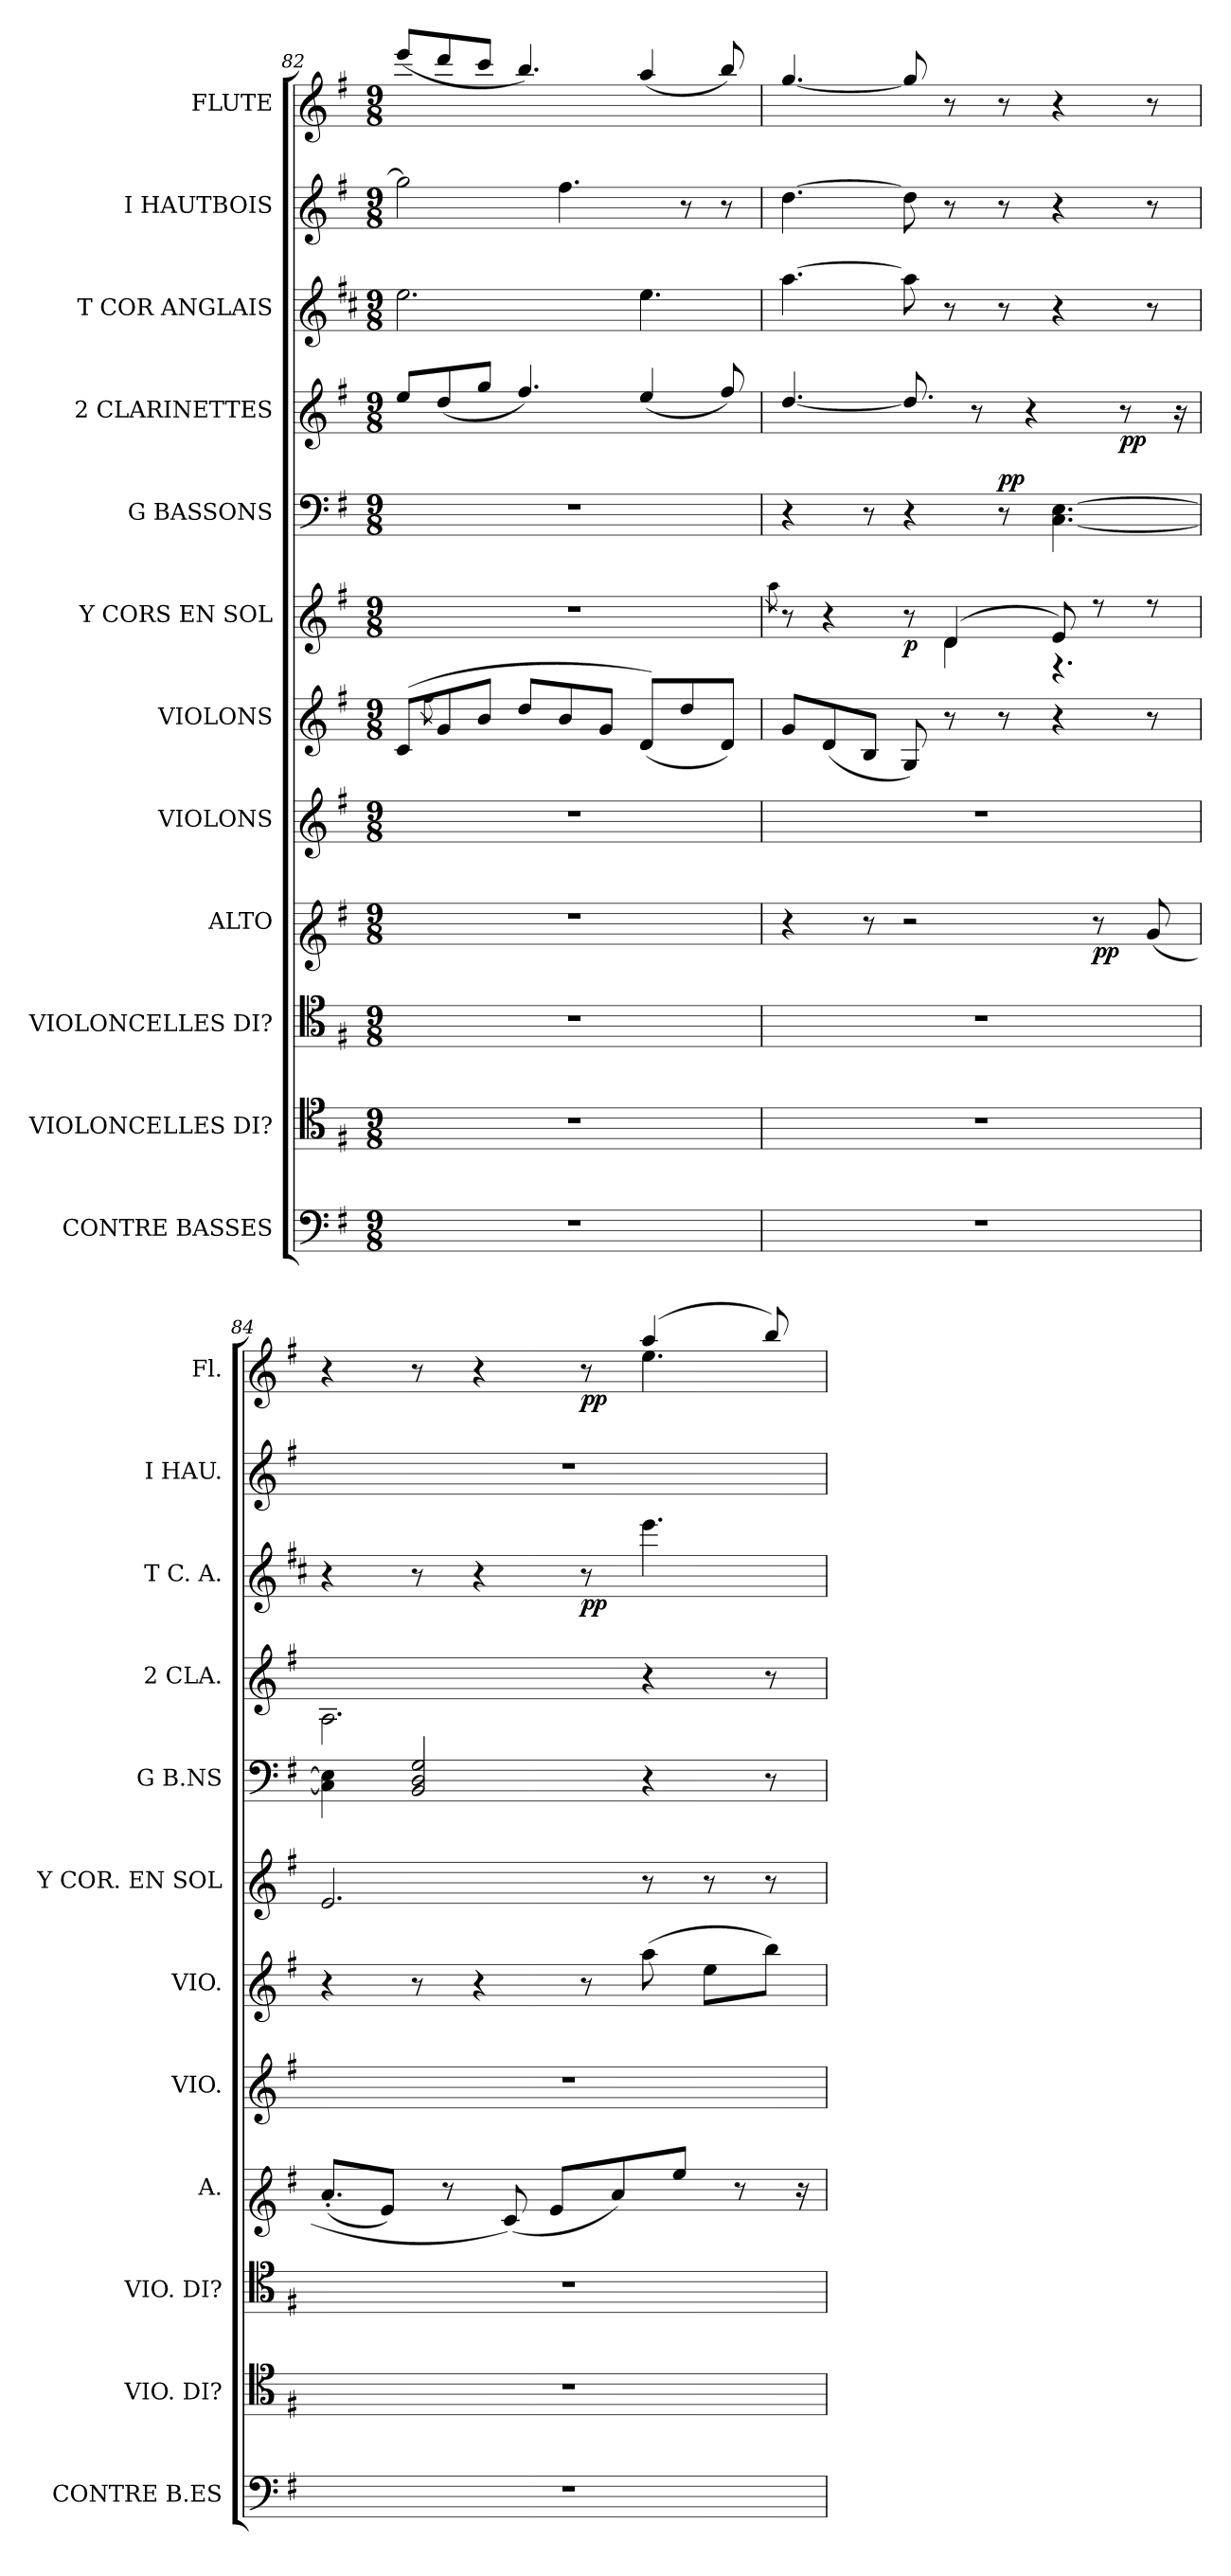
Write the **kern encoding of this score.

**kern	**kern	**kern	**kern	**dynam	**kern	**kern	**kern	**dynam	**kern	**text	**dynam	**kern	**dynam	**kern	**dynam	**kern	**kern	**dynam
*part12	*part11	*part10	*part9	*part9	*part8	*part7	*part6	*part6	*part5	*part5	*part5	*part4	*part4	*part3	*part3	*part2	*part1	*part1
*staff12	*staff11	*staff10	*staff9	*staff9	*staff8	*staff7	*staff6	*staff6	*staff5	*staff5	*staff5	*staff4	*staff4	*staff3	*staff3	*staff2	*staff1	*staff1
*I"CONTRE BASSES	*I"VIOLONCELLES DI?	*I"VIOLONCELLES DI?	*I"ALTO	*	*I"VIOLONS	*I"VIOLONS	*I"Y CORS EN SOL	*	*I"G BASSONS	*	*	*I"2 CLARINETTES	*	*I"T COR ANGLAIS	*	*I"I HAUTBOIS	*I"FLUTE	*
*I'CONTRE B.ES	*I'VIO. DI?	*I'VIO. DI?	*I'A.	*	*I'VIO.	*I'VIO.	*I'Y COR. EN SOL	*	*I'G B.NS	*	*	*I'2 CLA.	*	*I'T C. A.	*	*I'I HAU.	*I'Fl.	*
*clefF4	*clefC4	*clefC4	*clefG1	*	*clefG2	*clefG2	*clefG2	*	*clefF4	*	*	*clefG2	*	*clefG2	*	*clefG2	*clefG2	*
*	*	*	*	*	*	*	*	*	*	*	*	*	*	*ITrd4c7	*	*	*	*
*k[f#]	*k[f#]	*k[f#]	*k[f#]	*	*k[f#]	*k[f#]	*k[f#]	*	*k[f#]	*	*	*k[f#]	*	*k[f#]	*	*k[f#]	*k[f#]	*
*G:	*G:	*G:	*G:	*	*G:	*G:	*G:	*	*G:	*	*	*G:	*	*G:	*	*G:	*G:	*
*M9/8	*M9/8	*M9/8	*M9/8	*	*M9/8	*M9/8	*M9/8	*	*M9/8	*	*	*M9/8	*	*M9/8	*	*M9/8	*M9/8	*
=82	=82	=82	=82	=82	=82	=82	=82	=82	=82	=82	=82	=82	=82	=82	=82	=82	=82	=82
!LO:N:vis=1	!LO:N:vis=1	!LO:N:vis=1	!LO:N:vis=1	!	!LO:N:vis=1	!	!LO:N:vis=1	!	!LO:N:vis=1	!	!	!	!	!	!	!	!	!
8%9r	8%9r	8%9r	8%9r	.	8%9r	(8ci/	8%9r	.	8%9r	.	.	8eei/L	.	2.ai\	.	2ggi\]	(8eeei/L	.
.	.	.	.	.	.	8qff#i\	.	.	.	.	.	.	.	.	.	.	.	.
.	.	.	.	.	.	8gi/	.	.	.	.	.	(8ddi/	.	.	.	.	8dddi/	.
.	.	.	.	.	.	8bi/J	.	.	.	.	.	8ggi/J	.	.	.	.	8ccci/J	.
.	.	.	.	.	.	8ddi/L	.	.	.	.	.	4.ff#i/)	.	.	.	.	4.bbi/)	.
.	.	.	.	.	.	8bi/	.	.	.	.	.	.	.	.	.	4.ff#i\	.	.
.	.	.	.	.	.	8gi/J	.	.	.	.	.	.	.	.	.	.	.	.
.	.	.	.	.	.	(8di/L)	.	.	.	.	.	(4eei/	.	4.ai\	.	.	(4aai/	.
.	.	.	.	.	.	8ddi/	.	.	.	.	.	.	.	.	.	8r	.	.
.	.	.	.	.	.	8di/J)	.	.	.	.	.	8ff#i/)	.	.	.	8r	8bbi/)	.
=83	=83	=83	=83	=83	=83	=83	=83	=83	=83	=83	=83	=83	=83	=83	=83	=83	=83	=83
*	*	*	*	*	*	*	*^	*	*	*	*	*	*	*	*	*	*	*
.	.	.	.	.	.	.	.	8qaai\	.	.	.	.	.	.	.	.	.	.	.
!LO:N:vis=1	!LO:N:vis=1	!LO:N:vis=1	!	!	!LO:N:vis=1	!	!	!	!	!	!	!	!	!	!	!	!	!	!
8%9r	8%9r	8%9r	4r	.	8%9r	8gi/L	8r	4.ryy	.	4r	.	.	[<4.ddi/	.	[>4.ddi\	.	[>4.ddi\	[<4.ggi/	.
.	.	.	.	.	.	(8di/	4r	.	.	.	.	.	.	.	.	.	.	.	.
!	!	!	!	!	!	!	!	!	!	!	!LO:LY:b:color=#000000	!	!	!	!	!	!	!	!
.	.	.	8r	.	.	8Bi/J	.	.	.	8r	yr	.	.	.	.	.	.	.	.
.	.	.	2r	.	.	8Gi/)	8r	8ryy	p	4r	.	.	8.ddi/]	.	8ddi\]	.	8ddi\]	8ggi/]	.
.	.	.	.	.	.	8r	(4di/	4di\	.	.	.	.	.	.	8r	.	8r	8r	.
.	.	.	.	.	.	.	.	.	.	.	.	.	8r	.	.	.	.	.	.
.	.	.	.	.	.	8r	.	.	.	8r	.	pp	.	.	8r	.	8r	8r	.
.	.	.	.	.	.	.	.	.	.	.	.	.	4r	.	.	.	.	.	.
.	.	.	.	.	.	4r	8ei/)	4.r	.	[<4.Ci\ [>4.Ei	.	.	.	.	4r	.	4r	4r	.
.	.	.	8r	pp	.	.	8r	.	.	.	.	.	.	.	.	.	.	.	.
.	.	.	.	.	.	.	.	.	.	.	.	.	8r	pp	.	.	.	.	.
.	.	.	(8bi/	.	.	8r	8r	.	.	.	.	.	.	.	8r	.	8r	8r	.
.	.	.	.	.	.	.	.	.	.	.	.	.	16r	.	.	.	.	.	.
*	*	*	*	*	*	*	*v	*v	*	*	*	*	*	*	*	*	*	*	*
=84	=84	=84	=84	=84	=84	=84	=84	=84	=84	=84	=84	=84	=84	=84	=84	=84	=84	=84
!LO:N:vis=1	!LO:N:vis=1	!LO:N:vis=1	!	!	!LO:N:vis=1	!	!	!	!	!	!	!	!	!	!	!LO:N:vis=1	!	!
*	*	*	*	*	*	*	*	*	*	*	*	*	*	*	*	*	*^	*
8%9r	8%9r	8%9r	(8.cc'i/L	.	8%9r	4r	2.ei/	.	4Ci\] 4Ei]	.	.	2.Ai\	.	4r	.	8%9r	4r	4.ryy	.
.	.	.	8gi/J)	.	.	.	.	.	.	.	.	.	.	.	.	.	.	.	.
.	.	.	.	.	.	8r	.	.	2BBi/ 2Di 2Gi	.	.	.	.	8r	.	.	8r	.	.
.	.	.	8r	.	.	.	.	.	.	.	.	.	.	.	.	.	.	.	.
.	.	.	.	.	.	4r	.	.	.	.	.	.	.	4r	.	.	4r	4.ryy	.
.	.	.	(8ei/)	.	.	.	.	.	.	.	.	.	.	.	.	.	.	.	.
.	.	.	8gi/L	.	.	.	.	.	.	.	.	.	.	.	.	.	.	.	.
.	.	.	.	.	.	8r	.	.	.	.	.	.	.	8r	pp	.	8r	.	pp
.	.	.	8cci/)	.	.	.	.	.	.	.	.	.	.	.	.	.	.	.	.
.	.	.	.	.	.	(8aai\	8r	.	4r	.	.	4r	.	4.aai\	.	.	(4aai/	4.eei\	.
.	.	.	8ggi/J	.	.	.	.	.	.	.	.	.	.	.	.	.	.	.	.
.	.	.	.	.	.	8eei\L	8r	.	.	.	.	.	.	.	.	.	.	.	.
.	.	.	8r	.	.	.	.	.	.	.	.	.	.	.	.	.	.	.	.
.	.	.	.	.	.	8bbi\J)	8r	.	8r	.	.	8r	.	.	.	.	8bbi/)	.	.
.	.	.	16r	.	.	.	.	.	.	.	.	.	.	.	.	.	.	.	.
*	*	*	*	*	*	*	*	*	*	*	*	*	*	*	*	*	*v	*v	*
=	=	=	=	=	=	=	=	=	=	=	=	=	=	=	=	=	=	=
*-	*-	*-	*-	*-	*-	*-	*-	*-	*-	*-	*-	*-	*-	*-	*-	*-	*-	*-
